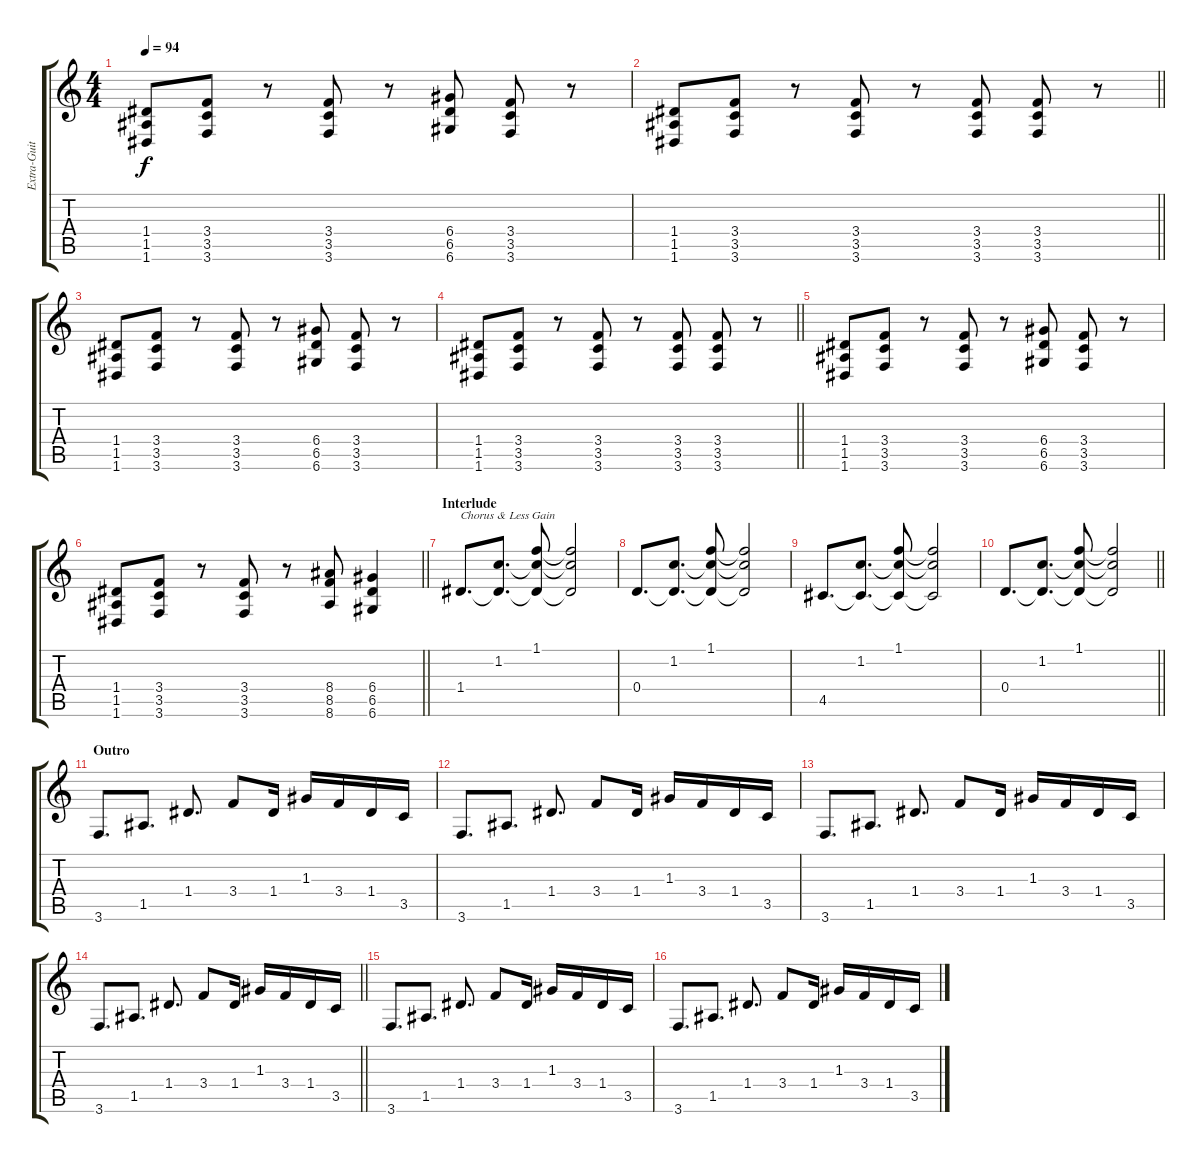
\track ("Extra-Guitar" "Extra-Guit") {instrument overdrivenguitar}
\staff {score tabs}
\tuning (E4 B3 G3 D3 A2 D2) {hide}
\ts (4 4)
\tempo 94
\clef g2
\ks c
(1.4 1.5 1.6).8{dy f} (3.4 3.5 3.6).8 r.8 (3.4 3.5 3.6).8 r.8 (6.4 6.5 6.6).8 (3.4 3.5 3.6).8 r.8 |
\barLineRight lightlight
(1.4 1.5 1.6).8 (3.4 3.5 3.6).8 r.8 (3.4 3.5 3.6).8 r.8 (3.4 3.5 3.6).8 (3.4 3.5 3.6).8 r.8 |
(1.4 1.5 1.6).8 (3.4 3.5 3.6).8 r.8 (3.4 3.5 3.6).8 r.8 (6.4 6.5 6.6).8 (3.4 3.5 3.6).8 r.8 |
\barLineRight lightlight
(1.4 1.5 1.6).8 (3.4 3.5 3.6).8 r.8 (3.4 3.5 3.6).8 r.8 (3.4 3.5 3.6).8 (3.4 3.5 3.6).8 r.8 |
(1.4 1.5 1.6).8 (3.4 3.5 3.6).8 r.8 (3.4 3.5 3.6).8 r.8 (6.4 6.5 6.6).8 (3.4 3.5 3.6).8 r.8 |
\barLineRight lightlight
(1.4 1.5 1.6).8 (3.4 3.5 3.6).8 r.8 (3.4 3.5 3.6).8 r.8 (8.4 8.5 8.6).8 (6.4 6.5 6.6).4 |
\section ("" "Interlude")
1.4.8{d txt "Chorus & Less Gain"} (1.2 1.4{t}).8{d} (1.1 1.2{t} 1.4{t}).8 (1.1{t} 1.2{t} 1.4{t}).2 |
0.4.8{d} (1.2 0.4{t}).8{d} (1.1 1.2{t} 0.4{t}).8 (1.1{t} 1.2{t} 0.4{t}).2 |
4.5.8{d} (1.2 4.5{t}).8{d} (1.1 1.2{t} 4.5{t}).8 (1.1{t} 1.2{t} 4.5{t}).2 |
\barLineRight lightlight
0.4.8{d} (1.2 0.4{t}).8{d} (1.1 1.2{t} 0.4{t}).8 (1.1{t} 1.2{t} 0.4{t}).2 |
\section ("" "Outro")
3.6.8{d volume 11 instrument overdrivenguitar} 1.5.8{d} 1.4.8{d} 3.4.8 1.4.16 1.3.16 3.4.16 1.4.16 3.5.16 |
3.6.8{d} 1.5.8{d} 1.4.8{d} 3.4.8 1.4.16 1.3.16 3.4.16 1.4.16 3.5.16 |
3.6.8{d} 1.5.8{d} 1.4.8{d} 3.4.8 1.4.16 1.3.16 3.4.16 1.4.16 3.5.16 |
\barLineRight lightlight
3.6.8{d} 1.5.8{d} 1.4.8{d} 3.4.8 1.4.16 1.3.16 3.4.16 1.4.16 3.5.16 |
3.6.8{d} 1.5.8{d} 1.4.8{d} 3.4.8 1.4.16 1.3.16 3.4.16 1.4.16 3.5.16 |
3.6.8{d} 1.5.8{d} 1.4.8{d} 3.4.8 1.4.16 1.3.16 3.4.16 1.4.16 3.5.16
